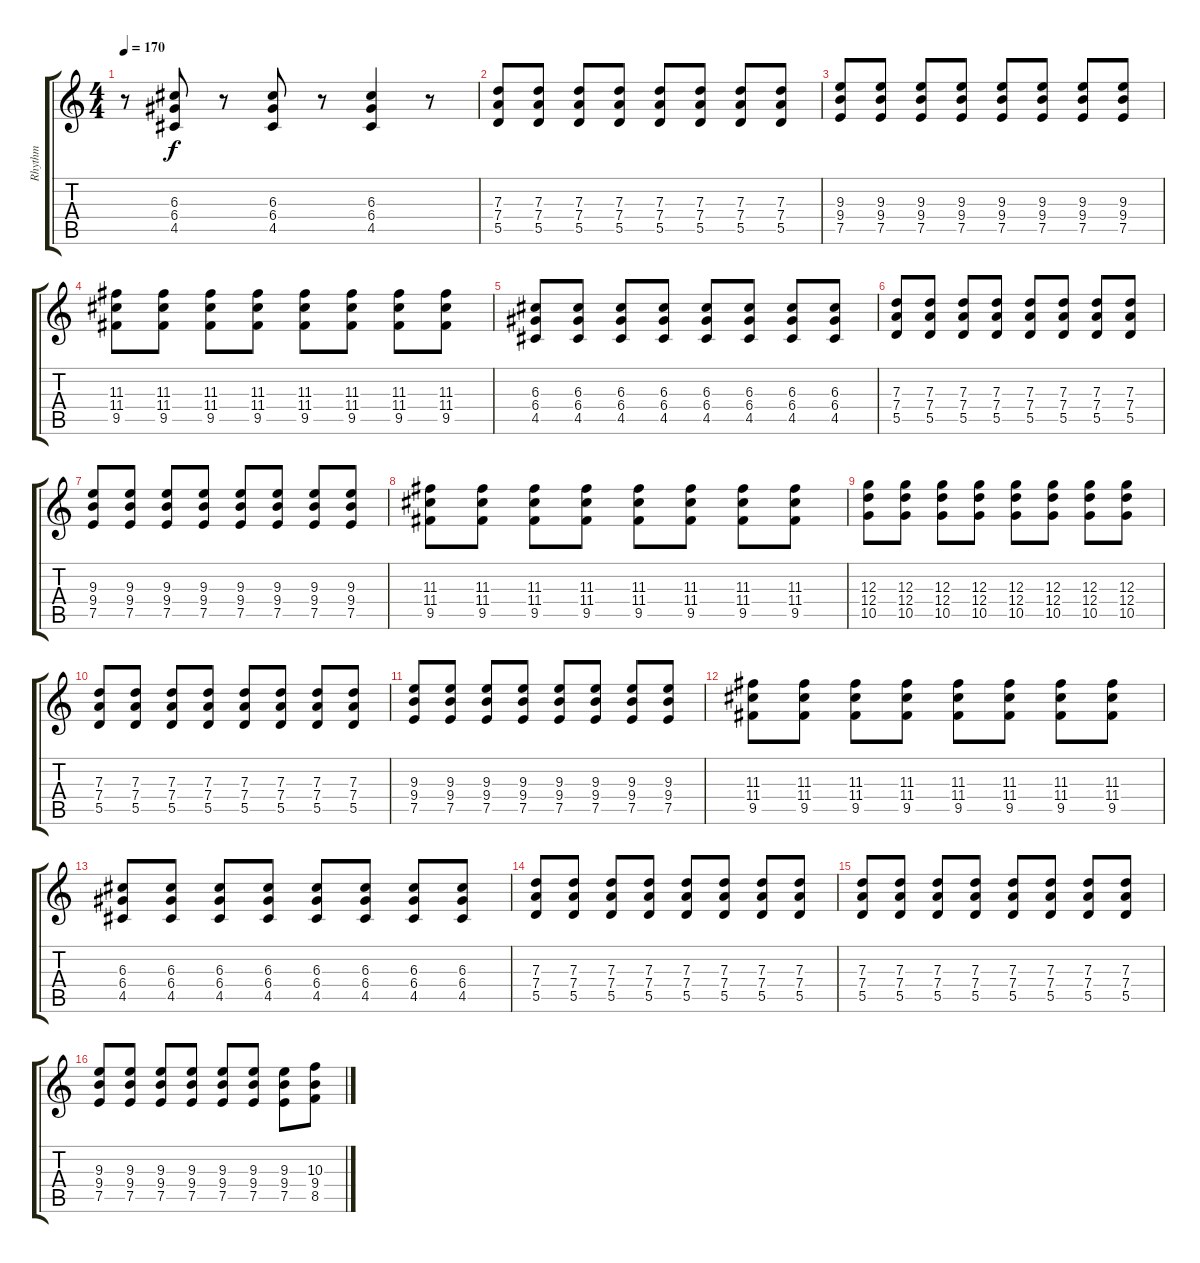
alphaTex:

\track ("Rhythm" "Rhythm") {instrument distortionguitar}
\staff {score tabs}
\tuning (E4 B3 G3 D3 A2 E2) {hide}
\ts (4 4)
\tempo 170
\clef g2
\ks c
r.8{dy f} (6.3 6.4 4.5).8 r.8 (6.3 6.4 4.5).8 r.8 (6.3 6.4 4.5).4 r.8 |
(7.3 7.4 5.5).8 (7.3 7.4 5.5).8 (7.3 7.4 5.5).8 (7.3 7.4 5.5).8 (7.3 7.4 5.5).8 (7.3 7.4 5.5).8 (7.3 7.4 5.5).8 (7.3 7.4 5.5).8 |
(9.3 9.4 7.5).8 (9.3 9.4 7.5).8 (9.3 9.4 7.5).8 (9.3 9.4 7.5).8 (9.3 9.4 7.5).8 (9.3 9.4 7.5).8 (9.3 9.4 7.5).8 (9.3 9.4 7.5).8 |
(11.3 11.4 9.5).8 (11.3 11.4 9.5).8 (11.3 11.4 9.5).8 (11.3 11.4 9.5).8 (11.3 11.4 9.5).8 (11.3 11.4 9.5).8 (11.3 11.4 9.5).8 (11.3 11.4 9.5).8 |
(6.3 6.4 4.5).8 (6.3 6.4 4.5).8 (6.3 6.4 4.5).8 (6.3 6.4 4.5).8 (6.3 6.4 4.5).8 (6.3 6.4 4.5).8 (6.3 6.4 4.5).8 (6.3 6.4 4.5).8 |
(7.3 7.4 5.5).8 (7.3 7.4 5.5).8 (7.3 7.4 5.5).8 (7.3 7.4 5.5).8 (7.3 7.4 5.5).8 (7.3 7.4 5.5).8 (7.3 7.4 5.5).8 (7.3 7.4 5.5).8 |
(9.3 9.4 7.5).8 (9.3 9.4 7.5).8 (9.3 9.4 7.5).8 (9.3 9.4 7.5).8 (9.3 9.4 7.5).8 (9.3 9.4 7.5).8 (9.3 9.4 7.5).8 (9.3 9.4 7.5).8 |
(11.3 11.4 9.5).8 (11.3 11.4 9.5).8 (11.3 11.4 9.5).8 (11.3 11.4 9.5).8 (11.3 11.4 9.5).8 (11.3 11.4 9.5).8 (11.3 11.4 9.5).8 (11.3 11.4 9.5).8 |
(12.3 12.4 10.5).8 (12.3 12.4 10.5).8 (12.3 12.4 10.5).8 (12.3 12.4 10.5).8 (12.3 12.4 10.5).8 (12.3 12.4 10.5).8 (12.3 12.4 10.5).8 (12.3 12.4 10.5).8 |
(7.3 7.4 5.5).8 (7.3 7.4 5.5).8 (7.3 7.4 5.5).8 (7.3 7.4 5.5).8 (7.3 7.4 5.5).8 (7.3 7.4 5.5).8 (7.3 7.4 5.5).8 (7.3 7.4 5.5).8 |
(9.3 9.4 7.5).8 (9.3 9.4 7.5).8 (9.3 9.4 7.5).8 (9.3 9.4 7.5).8 (9.3 9.4 7.5).8 (9.3 9.4 7.5).8 (9.3 9.4 7.5).8 (9.3 9.4 7.5).8 |
(11.3 11.4 9.5).8 (11.3 11.4 9.5).8 (11.3 11.4 9.5).8 (11.3 11.4 9.5).8 (11.3 11.4 9.5).8 (11.3 11.4 9.5).8 (11.3 11.4 9.5).8 (11.3 11.4 9.5).8 |
(6.3 6.4 4.5).8 (6.3 6.4 4.5).8 (6.3 6.4 4.5).8 (6.3 6.4 4.5).8 (6.3 6.4 4.5).8 (6.3 6.4 4.5).8 (6.3 6.4 4.5).8 (6.3 6.4 4.5).8 |
(7.3 7.4 5.5).8 (7.3 7.4 5.5).8 (7.3 7.4 5.5).8 (7.3 7.4 5.5).8 (7.3 7.4 5.5).8 (7.3 7.4 5.5).8 (7.3 7.4 5.5).8 (7.3 7.4 5.5).8 |
(7.3 7.4 5.5).8 (7.3 7.4 5.5).8 (7.3 7.4 5.5).8 (7.3 7.4 5.5).8 (7.3 7.4 5.5).8 (7.3 7.4 5.5).8 (7.3 7.4 5.5).8 (7.3 7.4 5.5).8 |
(9.3 9.4 7.5).8 (9.3 9.4 7.5).8 (9.3 9.4 7.5).8 (9.3 9.4 7.5).8 (9.3 9.4 7.5).8 (9.3 9.4 7.5).8 (9.3 9.4 7.5).8 (10.3 9.4 8.5).8
